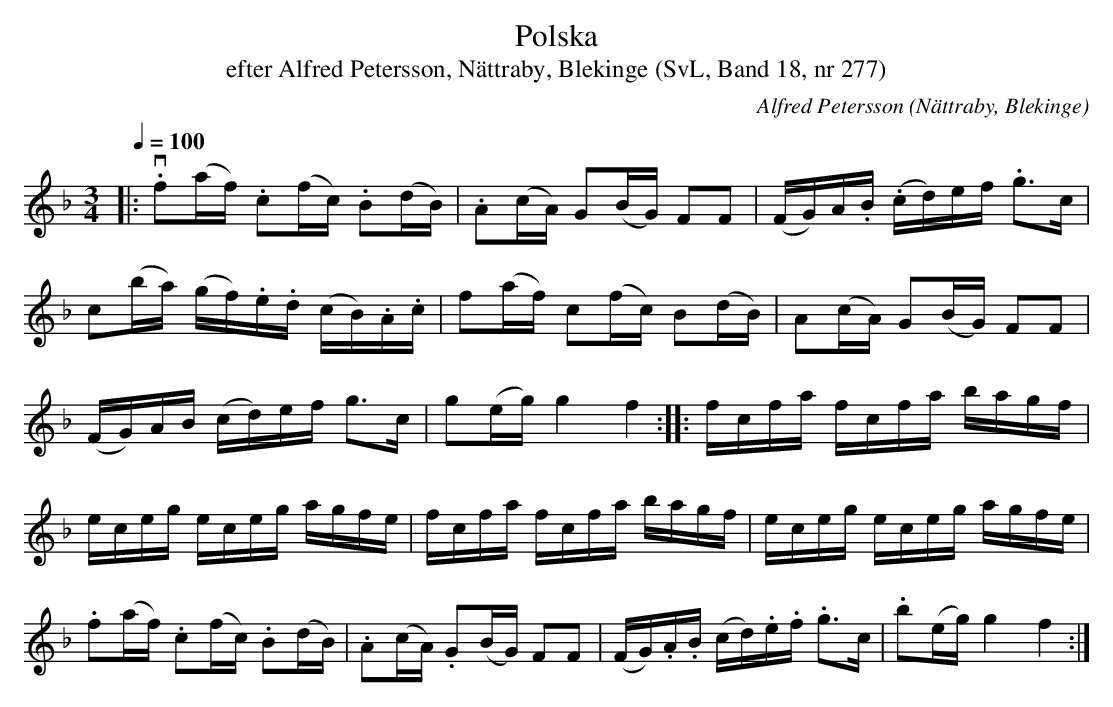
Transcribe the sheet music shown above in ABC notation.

X:1
T:Polska
T:efter Alfred Petersson, Nättraby, Blekinge (SvL, Band 18, nr 277)
O:Nättraby, Blekinge
C:Alfred Petersson
M:3/4
L:1/16
Q:1/4=100
K:F
|:v.f2(af) .c2(fc) .B2(dB)|.A2(cA) G2(BG) F2F2|(FG)A.B. (cd)ef .g3c|
c2(ba) (gf).e.d (cB).A.c|f2(af) c2(fc) B2(dB)|A2(cA) G2(BG) F2F2|
(FG)AB (cd)ef g3c|g2(eg) g4 f4::fcfa fcfa bagf|
eceg eceg agfe|fcfa fcfa bagf|eceg eceg agfe|
.f2(af) .c2(fc) .B2(dB)|.A2(cA) .G2(BG) F2F2|(FG).A.B (cd).e.f .g3c|.b2(eg) g4 f4:|
